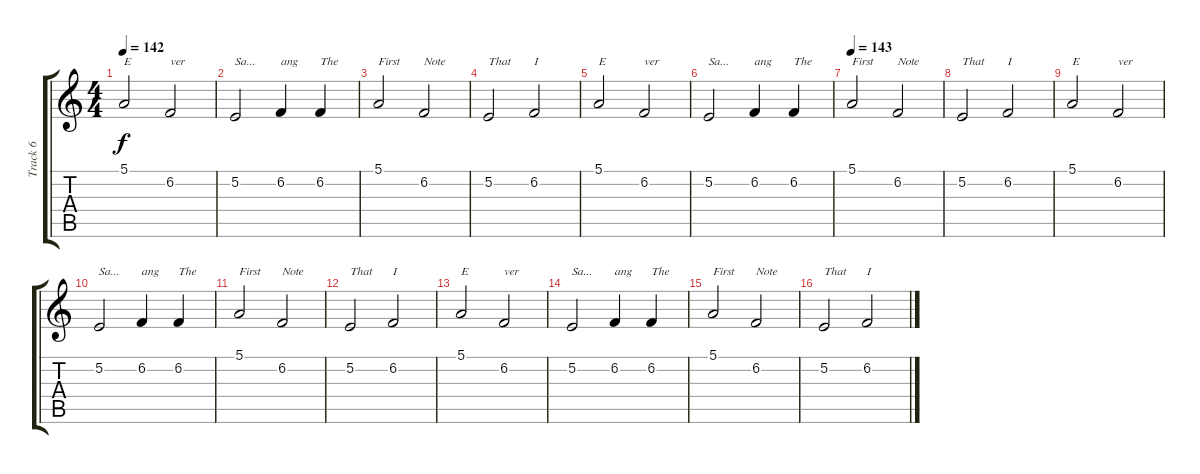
\track ("Track 6" "Track 6") {instrument voiceoohs}
\staff {score tabs}
\tuning (E4 B3 G3 D3 A2 D2) {hide}
\ts (4 4)
\tempo 142
\clef g2
\ks c
5.1.2{txt "E" dy f} 6.2.2{txt "ver"} |
5.2.2{txt "Sa..."} 6.2.4{txt "ang"} 6.2.4{txt "The"} |
5.1.2{txt "First"} 6.2.2{txt "Note"} |
5.2.2{txt "That"} 6.2.2{txt "I"} |
5.1.2{txt "E"} 6.2.2{txt "ver"} |
5.2.2{txt "Sa..."} 6.2.4{txt "ang"} 6.2.4{txt "The"} |
\tempo 142
\tempo 143
5.1.2{txt "First"} 6.2.2{txt "Note"} |
5.2.2{txt "That"} 6.2.2{txt "I"} |
5.1.2{txt "E"} 6.2.2{txt "ver"} |
5.2.2{txt "Sa..."} 6.2.4{txt "ang"} 6.2.4{txt "The"} |
5.1.2{txt "First"} 6.2.2{txt "Note"} |
5.2.2{txt "That"} 6.2.2{txt "I"} |
5.1.2{txt "E"} 6.2.2{txt "ver"} |
5.2.2{txt "Sa..."} 6.2.4{txt "ang"} 6.2.4{txt "The"} |
5.1.2{txt "First"} 6.2.2{txt "Note"} |
5.2.2{txt "That"} 6.2.2{txt "I"}
